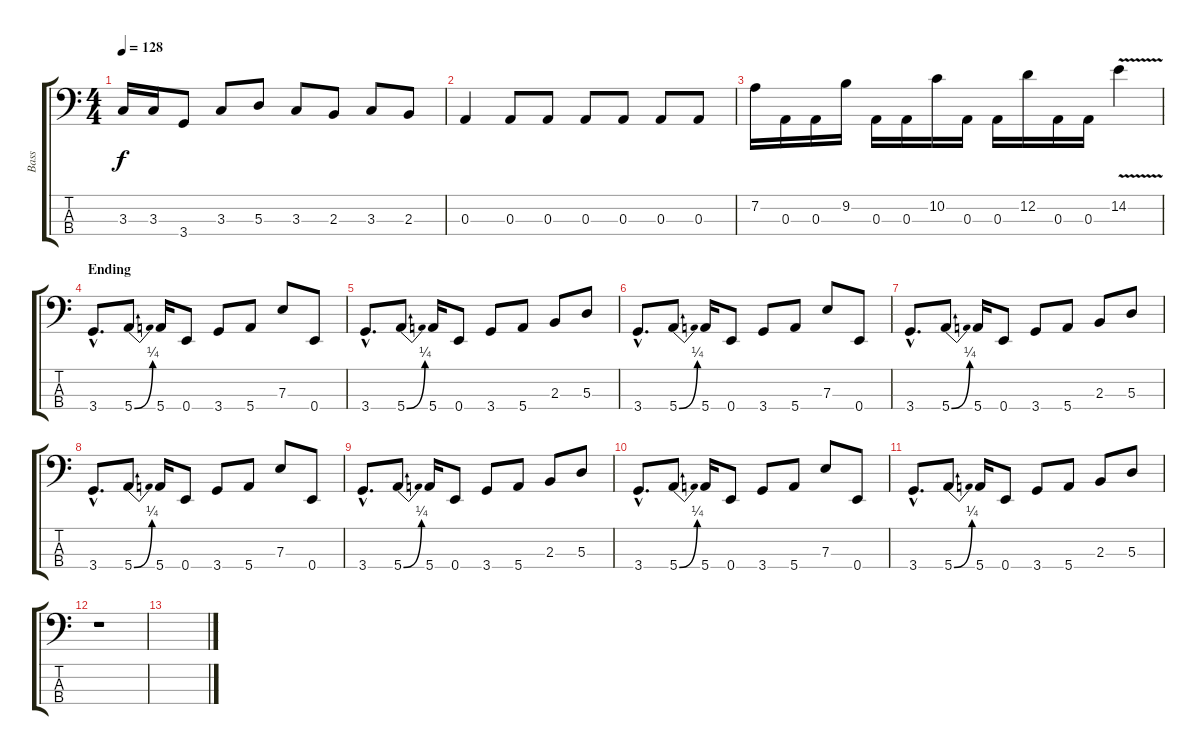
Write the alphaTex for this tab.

\track ("Bass" "Bass") {instrument electricbassfinger}
\staff {score tabs}
\tuning (G2 D2 A1 E1) {hide}
\ts (4 4)
\tempo 128
\clef f4
\ks c
3.3.16{dy f} 3.3.16 3.4.8 3.3.8 5.3.8 3.3.8 2.3.8 3.3.8 2.3.8 |
0.3.4 0.3.8 0.3.8 0.3.8 0.3.8 0.3.8 0.3.8 |
7.2.16 0.3.16 0.3.16 9.2.16 0.3.16 0.3.16 10.2.16 0.3.16 0.3.16 12.2.16 0.3.16 0.3.16 14.2{v}.4 |
\section ("" "Ending")
3.4{hac}.8{d} 5.4{be (bend 0 0 60 1)}.8 5.4.16 0.4.8 3.4.8 5.4.8 7.3.8 0.4.8 |
3.4{hac}.8{d} 5.4{be (bend 0 0 60 1)}.8 5.4.16 0.4.8 3.4.8 5.4.8 2.3.8 5.3.8 |
3.4{hac}.8{d} 5.4{be (bend 0 0 60 1)}.8 5.4.16 0.4.8 3.4.8 5.4.8 7.3.8 0.4.8 |
3.4{hac}.8{d} 5.4{be (bend 0 0 60 1)}.8 5.4.16 0.4.8 3.4.8 5.4.8 2.3.8 5.3.8 |
3.4{hac}.8{d} 5.4{be (bend 0 0 60 1)}.8 5.4.16 0.4.8 3.4.8 5.4.8 7.3.8 0.4.8 |
3.4{hac}.8{d} 5.4{be (bend 0 0 60 1)}.8 5.4.16 0.4.8 3.4.8 5.4.8 2.3.8 5.3.8 |
3.4{hac}.8{d} 5.4{be (bend 0 0 60 1)}.8 5.4.16 0.4.8 3.4.8 5.4.8 7.3.8 0.4.8 |
3.4{hac}.8{d} 5.4{be (bend 0 0 60 1)}.8 5.4.16 0.4.8 3.4.8 5.4.8 2.3.8 5.3.8 |
r.1 |
\section ("" "")
